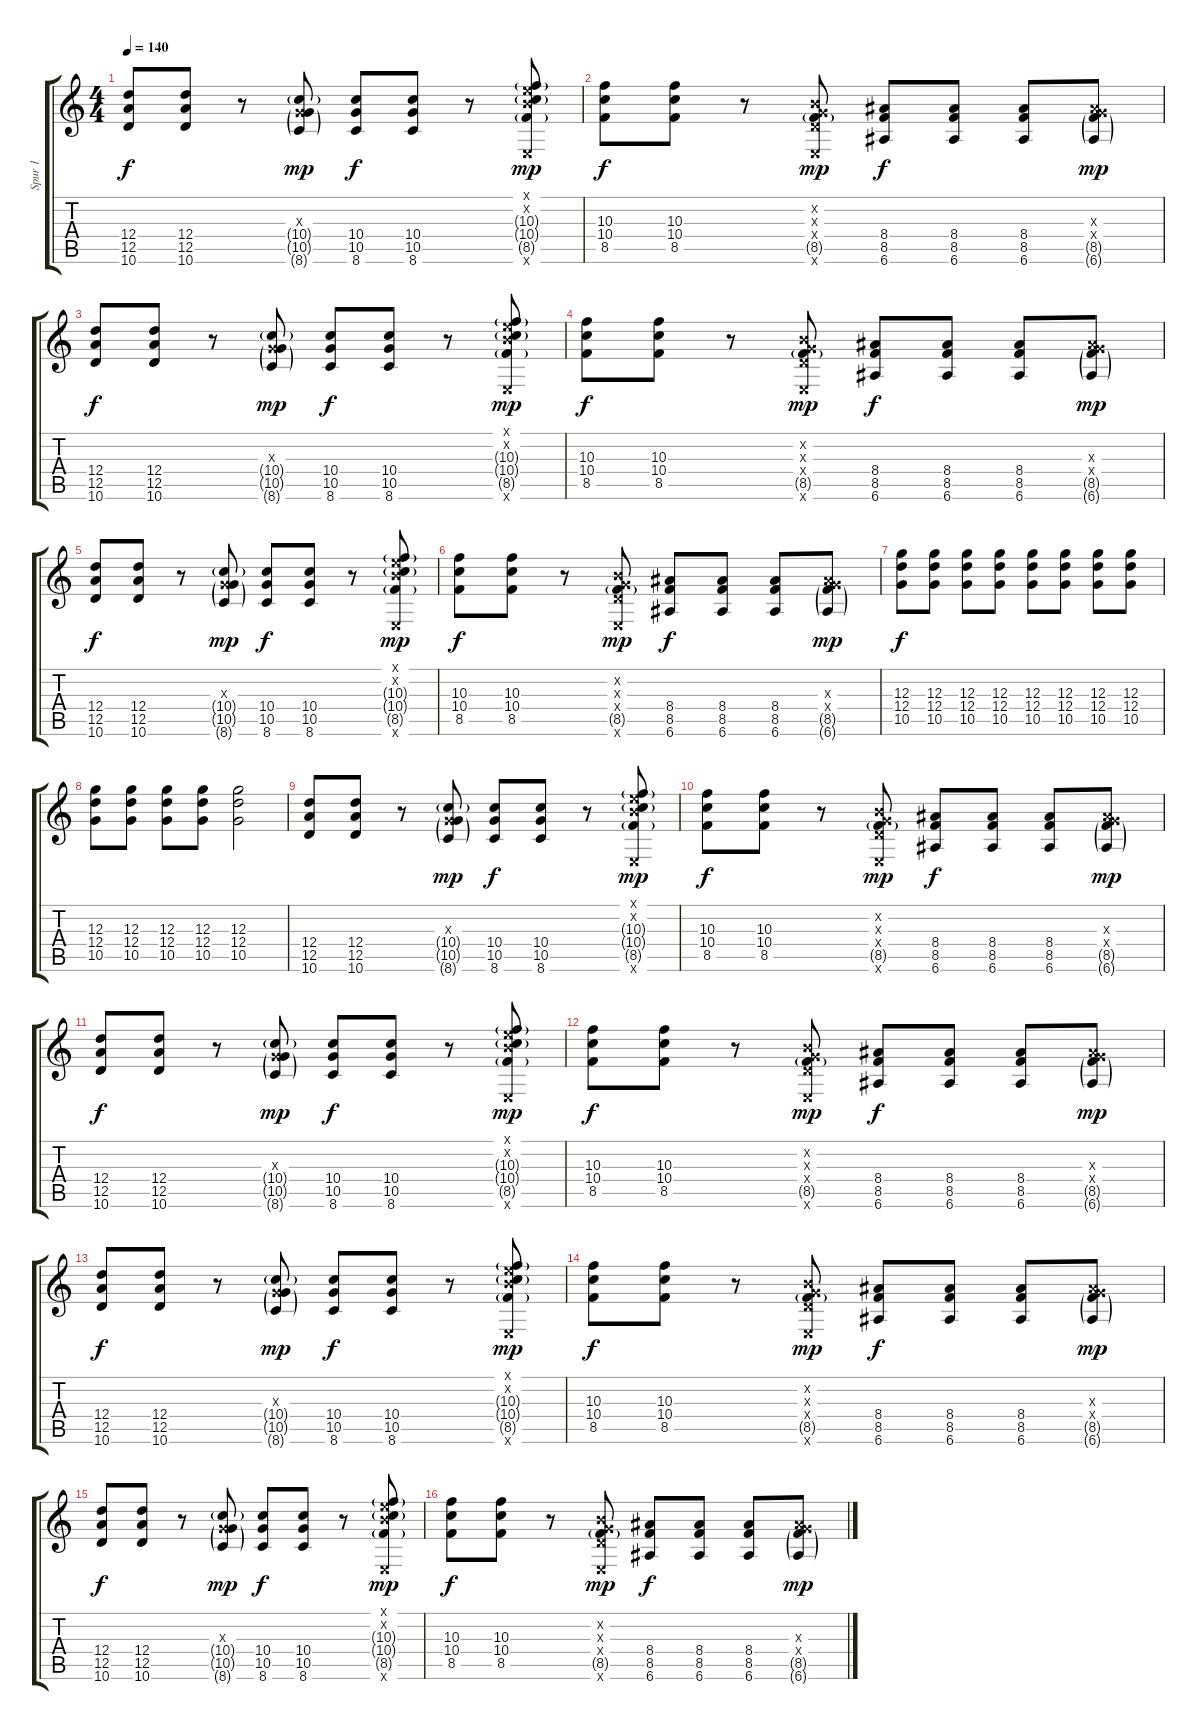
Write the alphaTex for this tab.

\track ("Spur 1" "Spur 1") {instrument distortionguitar}
\staff {score tabs}
\tuning (E4 B3 G3 D3 A2 E2) {hide}
\ts (4 4)
\tempo 140
\clef g2
\ks c
(12.4 12.5 10.6).8{dy f} (12.4 12.5 10.6).8 r.8 (0.3{x} 10.4{g} 10.5{g} 8.6{g}).8{dy mp} (10.4 10.5 8.6).8{dy f} (10.4 10.5 8.6).8 r.8 (0.1{x} 0.2{x} 10.3{g} 10.4{g} 8.5{g} 0.6{x}).8{dy mp} |
(10.3 10.4 8.5).8{dy f} (10.3 10.4 8.5).8 r.8 (0.2{x} 0.3{x} 0.4{x} 8.5{g} 0.6{x}).8{dy mp} (8.4 8.5 6.6).8{dy f} (8.4 8.5 6.6).8 (8.4 8.5 6.6).8 (0.3{x} 8.4{x} 8.5{g} 6.6{g}).8{dy mp} |
(12.4 12.5 10.6).8{dy f} (12.4 12.5 10.6).8 r.8 (0.3{x} 10.4{g} 10.5{g} 8.6{g}).8{dy mp} (10.4 10.5 8.6).8{dy f} (10.4 10.5 8.6).8 r.8 (0.1{x} 0.2{x} 10.3{g} 10.4{g} 8.5{g} 0.6{x}).8{dy mp} |
(10.3 10.4 8.5).8{dy f} (10.3 10.4 8.5).8 r.8 (0.2{x} 0.3{x} 0.4{x} 8.5{g} 0.6{x}).8{dy mp} (8.4 8.5 6.6).8{dy f} (8.4 8.5 6.6).8 (8.4 8.5 6.6).8 (0.3{x} 8.4{x} 8.5{g} 6.6{g}).8{dy mp} |
(12.4 12.5 10.6).8{dy f} (12.4 12.5 10.6).8 r.8 (0.3{x} 10.4{g} 10.5{g} 8.6{g}).8{dy mp} (10.4 10.5 8.6).8{dy f} (10.4 10.5 8.6).8 r.8 (0.1{x} 0.2{x} 10.3{g} 10.4{g} 8.5{g} 0.6{x}).8{dy mp} |
(10.3 10.4 8.5).8{dy f} (10.3 10.4 8.5).8 r.8 (0.2{x} 0.3{x} 0.4{x} 8.5{g} 0.6{x}).8{dy mp} (8.4 8.5 6.6).8{dy f} (8.4 8.5 6.6).8 (8.4 8.5 6.6).8 (0.3{x} 8.4{x} 8.5{g} 6.6{g}).8{dy mp} |
(12.3 12.4 10.5).8{dy f} (12.3 12.4 10.5).8 (12.3 12.4 10.5).8 (12.3 12.4 10.5).8 (12.3 12.4 10.5).8 (12.3 12.4 10.5).8 (12.3 12.4 10.5).8 (12.3 12.4 10.5).8 |
(12.3 12.4 10.5).8 (12.3 12.4 10.5).8 (12.3 12.4 10.5).8 (12.3 12.4 10.5).8 (12.3 12.4 10.5).2 |
(12.4 12.5 10.6).8 (12.4 12.5 10.6).8 r.8 (0.3{x} 10.4{g} 10.5{g} 8.6{g}).8{dy mp} (10.4 10.5 8.6).8{dy f} (10.4 10.5 8.6).8 r.8 (0.1{x} 0.2{x} 10.3{g} 10.4{g} 8.5{g} 0.6{x}).8{dy mp} |
(10.3 10.4 8.5).8{dy f} (10.3 10.4 8.5).8 r.8 (0.2{x} 0.3{x} 0.4{x} 8.5{g} 0.6{x}).8{dy mp} (8.4 8.5 6.6).8{dy f} (8.4 8.5 6.6).8 (8.4 8.5 6.6).8 (0.3{x} 8.4{x} 8.5{g} 6.6{g}).8{dy mp} |
(12.4 12.5 10.6).8{dy f} (12.4 12.5 10.6).8 r.8 (0.3{x} 10.4{g} 10.5{g} 8.6{g}).8{dy mp} (10.4 10.5 8.6).8{dy f} (10.4 10.5 8.6).8 r.8 (0.1{x} 0.2{x} 10.3{g} 10.4{g} 8.5{g} 0.6{x}).8{dy mp} |
(10.3 10.4 8.5).8{dy f} (10.3 10.4 8.5).8 r.8 (0.2{x} 0.3{x} 0.4{x} 8.5{g} 0.6{x}).8{dy mp} (8.4 8.5 6.6).8{dy f} (8.4 8.5 6.6).8 (8.4 8.5 6.6).8 (0.3{x} 8.4{x} 8.5{g} 6.6{g}).8{dy mp} |
(12.4 12.5 10.6).8{dy f} (12.4 12.5 10.6).8 r.8 (0.3{x} 10.4{g} 10.5{g} 8.6{g}).8{dy mp} (10.4 10.5 8.6).8{dy f} (10.4 10.5 8.6).8 r.8 (0.1{x} 0.2{x} 10.3{g} 10.4{g} 8.5{g} 0.6{x}).8{dy mp} |
(10.3 10.4 8.5).8{dy f} (10.3 10.4 8.5).8 r.8 (0.2{x} 0.3{x} 0.4{x} 8.5{g} 0.6{x}).8{dy mp} (8.4 8.5 6.6).8{dy f} (8.4 8.5 6.6).8 (8.4 8.5 6.6).8 (0.3{x} 8.4{x} 8.5{g} 6.6{g}).8{dy mp} |
(12.4 12.5 10.6).8{dy f} (12.4 12.5 10.6).8 r.8 (0.3{x} 10.4{g} 10.5{g} 8.6{g}).8{dy mp} (10.4 10.5 8.6).8{dy f} (10.4 10.5 8.6).8 r.8 (0.1{x} 0.2{x} 10.3{g} 10.4{g} 8.5{g} 0.6{x}).8{dy mp} |
(10.3 10.4 8.5).8{dy f} (10.3 10.4 8.5).8 r.8 (0.2{x} 0.3{x} 0.4{x} 8.5{g} 0.6{x}).8{dy mp} (8.4 8.5 6.6).8{dy f} (8.4 8.5 6.6).8 (8.4 8.5 6.6).8 (0.3{x} 8.4{x} 8.5{g} 6.6{g}).8{dy mp}
